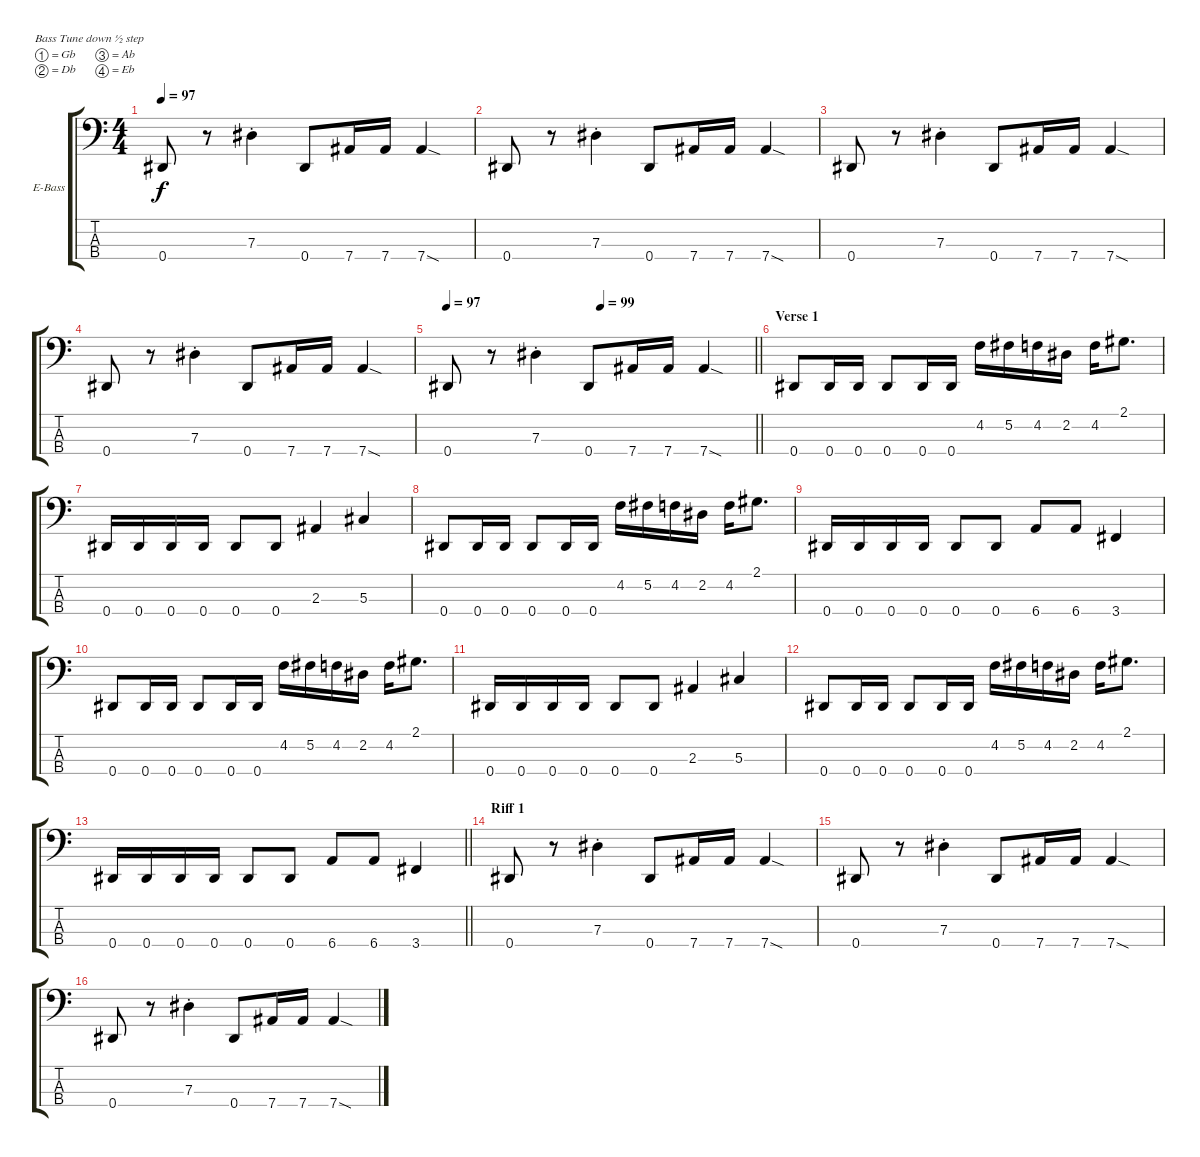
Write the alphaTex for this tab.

\bracketExtendMode groupsimilarinstruments
\firstSystemTrackNameOrientation horizontal
\otherSystemsTrackNameOrientation horizontal
\track ("Bass" "E-Bass") {instrument electricbassfinger}
\staff {score tabs}
\tuning (Gb2 Db2 Ab1 Eb1)
\ts (4 4)
\tempo 97
\clef f4
\ks c
0.4.8{dy f} r.8 7.3{st}.4 0.4.8 7.4.16 7.4.16 7.4{sod}.4 |
0.4.8 r.8 7.3{st}.4 0.4.8 7.4.16 7.4.16 7.4{sod}.4 |
0.4.8 r.8 7.3{st}.4 0.4.8 7.4.16 7.4.16 7.4{sod}.4 |
0.4.8 r.8 7.3{st}.4 0.4.8 7.4.16 7.4.16 7.4{sod}.4 |
\tempo 97
\tempo (99 0.5)
\barLineRight lightlight
0.4.8 r.8 7.3{st}.4 0.4.8 7.4.16 7.4.16 7.4{sod}.4 |
\section ("" "Verse 1")
0.4.8 0.4.16 0.4.16 0.4.8 0.4.16 0.4.16 4.2.16 5.2.16 4.2.16 2.2.16 4.2.16 2.1.8{d} |
0.4.16 0.4.16 0.4.16 0.4.16 0.4.8 0.4.8 2.3.4 5.3.4 |
0.4.8 0.4.16 0.4.16 0.4.8 0.4.16 0.4.16 4.2.16 5.2.16 4.2.16 2.2.16 4.2.16 2.1.8{d} |
0.4.16 0.4.16 0.4.16 0.4.16 0.4.8 0.4.8 6.4.8 6.4.8 3.4.4 |
0.4.8 0.4.16 0.4.16 0.4.8 0.4.16 0.4.16 4.2.16 5.2.16 4.2.16 2.2.16 4.2.16 2.1.8{d} |
0.4.16 0.4.16 0.4.16 0.4.16 0.4.8 0.4.8 2.3.4 5.3.4 |
0.4.8 0.4.16 0.4.16 0.4.8 0.4.16 0.4.16 4.2.16 5.2.16 4.2.16 2.2.16 4.2.16 2.1.8{d} |
\barLineRight lightlight
0.4.16 0.4.16 0.4.16 0.4.16 0.4.8 0.4.8 6.4.8 6.4.8 3.4.4 |
\section ("" "Riff 1")
0.4.8 r.8 7.3{st}.4 0.4.8 7.4.16 7.4.16 7.4{sod}.4 |
0.4.8 r.8 7.3{st}.4 0.4.8 7.4.16 7.4.16 7.4{sod}.4 |
0.4.8 r.8 7.3{st}.4 0.4.8 7.4.16 7.4.16 7.4{sod}.4
